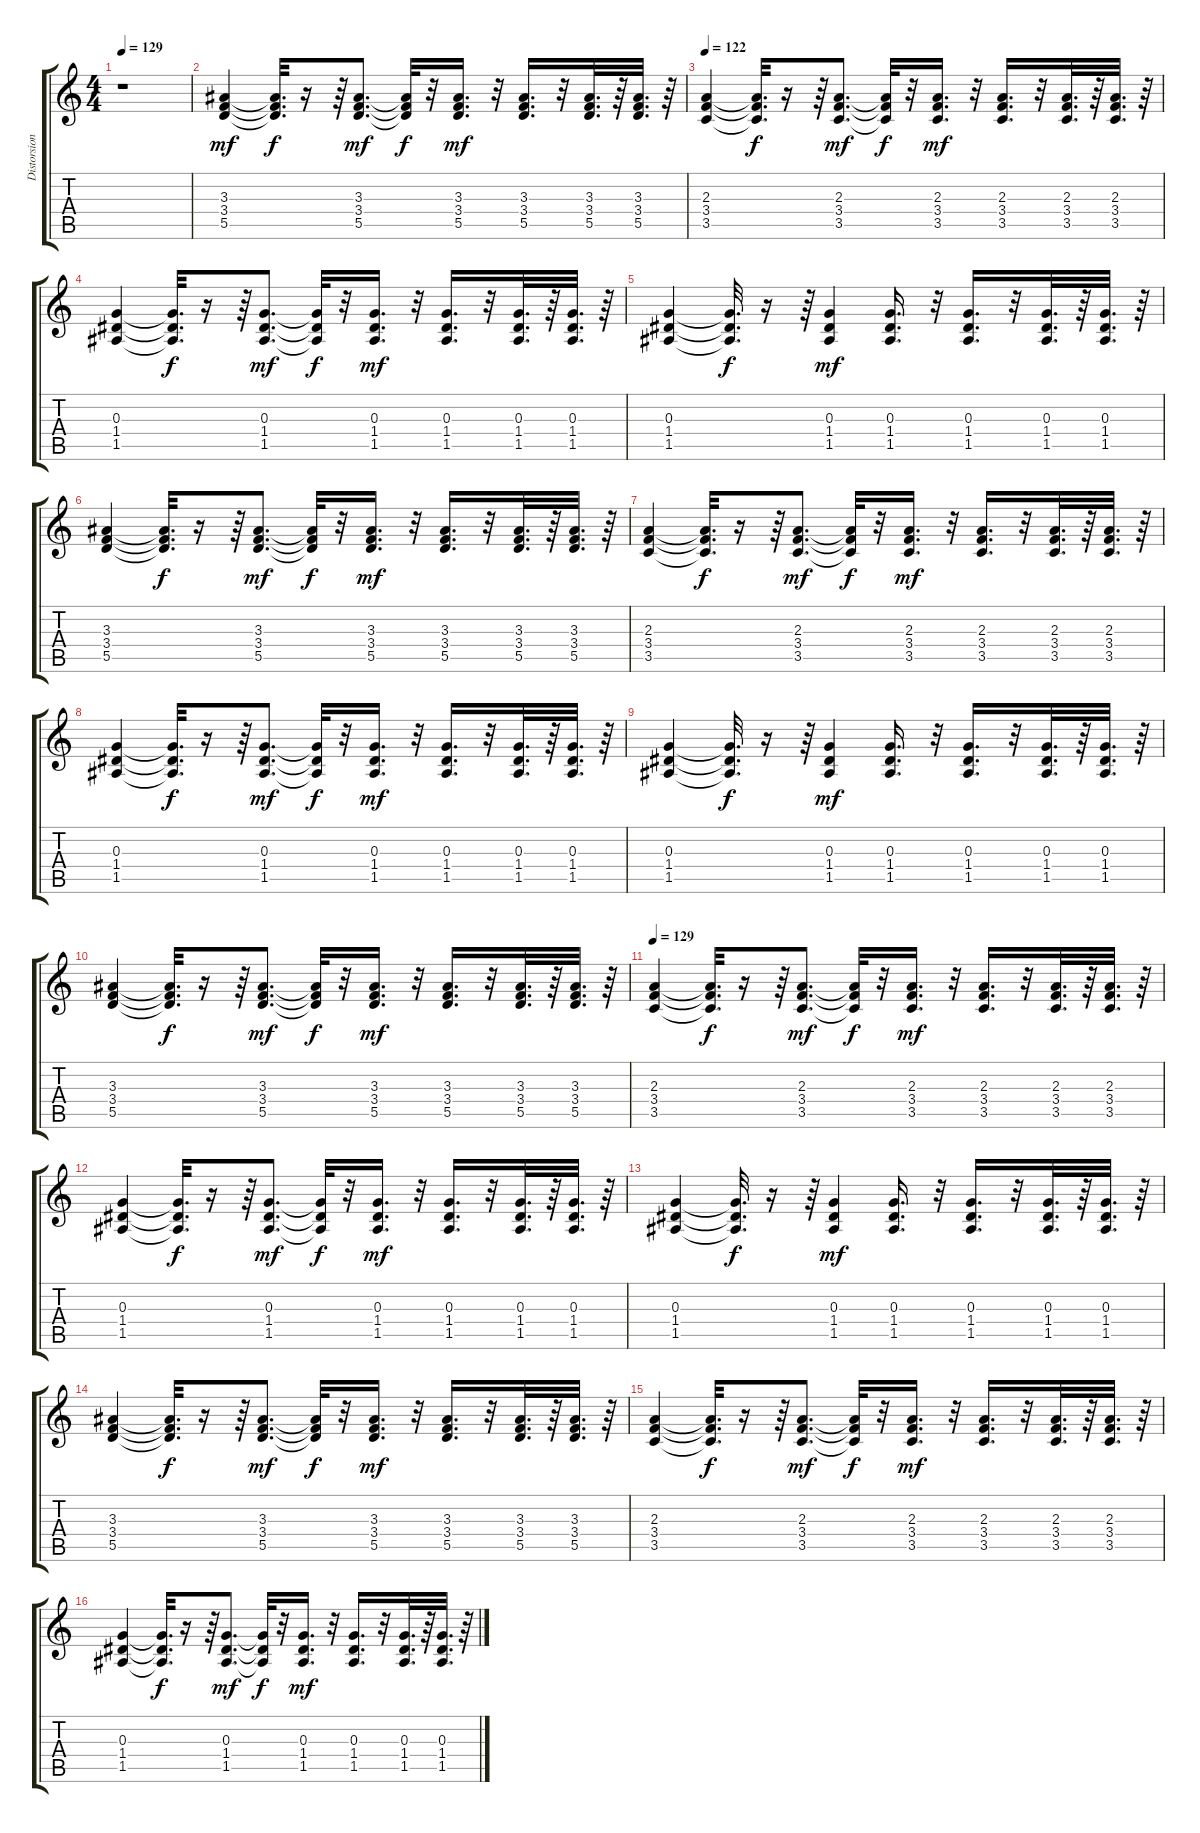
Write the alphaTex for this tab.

\track ("Distorsion" "Distorsion") {instrument distortionguitar}
\staff {score tabs}
\tuning (E4 B3 G3 D3 A2 E2) {hide}
\ts (4 4)
\tempo 129
\clef g2
\ks c
r.1{dy f} |
(3.3 3.4 5.5).4{dy mf} (3.3{t} 3.4{t} 5.5{t}).32{d dy f} r.16 r.64 (3.3 3.4 5.5).8{d dy mf} (3.3{t} 3.4{t} 5.5{t}).32{dy f} r.32 (3.3 3.4 5.5).16{d dy mf} r.32 (3.3 3.4 5.5).16{d} r.32 (3.3 3.4 5.5).32{d} r.64 (3.3 3.4 5.5).32{d} r.64 |
\tempo 122
(2.3 3.4 3.5).4 (2.3{t} 3.4{t} 3.5{t}).32{d dy f} r.16 r.64 (2.3 3.4 3.5).8{d dy mf} (2.3{t} 3.4{t} 3.5{t}).32{dy f} r.32 (2.3 3.4 3.5).16{d dy mf} r.32 (2.3 3.4 3.5).16{d} r.32 (2.3 3.4 3.5).32{d} r.64 (2.3 3.4 3.5).32{d} r.64 |
(0.3 1.4 1.5).4 (0.3{t} 1.4{t} 1.5{t}).32{d dy f} r.16 r.64 (0.3 1.4 1.5).8{d dy mf} (0.3{t} 1.4{t} 1.5{t}).32{dy f} r.32 (0.3 1.4 1.5).16{d dy mf} r.32 (0.3 1.4 1.5).16{d} r.32 (0.3 1.4 1.5).32{d} r.64 (0.3 1.4 1.5).32{d} r.64 |
(0.3 1.4 1.5).4 (0.3{t} 1.4{t} 1.5{t}).32{d dy f} r.16 r.64 (0.3 1.4 1.5).4{dy mf} (0.3 1.4 1.5).16{d} r.32 (0.3 1.4 1.5).16{d} r.32 (0.3 1.4 1.5).32{d} r.64 (0.3 1.4 1.5).32{d} r.64 |
(3.3 3.4 5.5).4 (3.3{t} 3.4{t} 5.5{t}).32{d dy f} r.16 r.64 (3.3 3.4 5.5).8{d dy mf} (3.3{t} 3.4{t} 5.5{t}).32{dy f} r.32 (3.3 3.4 5.5).16{d dy mf} r.32 (3.3 3.4 5.5).16{d} r.32 (3.3 3.4 5.5).32{d} r.64 (3.3 3.4 5.5).32{d} r.64 |
(2.3 3.4 3.5).4 (2.3{t} 3.4{t} 3.5{t}).32{d dy f} r.16 r.64 (2.3 3.4 3.5).8{d dy mf} (2.3{t} 3.4{t} 3.5{t}).32{dy f} r.32 (2.3 3.4 3.5).16{d dy mf} r.32 (2.3 3.4 3.5).16{d} r.32 (2.3 3.4 3.5).32{d} r.64 (2.3 3.4 3.5).32{d} r.64 |
(0.3 1.4 1.5).4 (0.3{t} 1.4{t} 1.5{t}).32{d dy f} r.16 r.64 (0.3 1.4 1.5).8{d dy mf} (0.3{t} 1.4{t} 1.5{t}).32{dy f} r.32 (0.3 1.4 1.5).16{d dy mf} r.32 (0.3 1.4 1.5).16{d} r.32 (0.3 1.4 1.5).32{d} r.64 (0.3 1.4 1.5).32{d} r.64 |
(0.3 1.4 1.5).4 (0.3{t} 1.4{t} 1.5{t}).32{d dy f} r.16 r.64 (0.3 1.4 1.5).4{dy mf} (0.3 1.4 1.5).16{d} r.32 (0.3 1.4 1.5).16{d} r.32 (0.3 1.4 1.5).32{d} r.64 (0.3 1.4 1.5).32{d} r.64 |
(3.3 3.4 5.5).4 (3.3{t} 3.4{t} 5.5{t}).32{d dy f} r.16 r.64 (3.3 3.4 5.5).8{d dy mf} (3.3{t} 3.4{t} 5.5{t}).32{dy f} r.32 (3.3 3.4 5.5).16{d dy mf} r.32 (3.3 3.4 5.5).16{d} r.32 (3.3 3.4 5.5).32{d} r.64 (3.3 3.4 5.5).32{d} r.64 |
\tempo 129
(2.3 3.4 3.5).4 (2.3{t} 3.4{t} 3.5{t}).32{d dy f} r.16 r.64 (2.3 3.4 3.5).8{d dy mf} (2.3{t} 3.4{t} 3.5{t}).32{dy f} r.32 (2.3 3.4 3.5).16{d dy mf} r.32 (2.3 3.4 3.5).16{d} r.32 (2.3 3.4 3.5).32{d} r.64 (2.3 3.4 3.5).32{d} r.64 |
(0.3 1.4 1.5).4 (0.3{t} 1.4{t} 1.5{t}).32{d dy f} r.16 r.64 (0.3 1.4 1.5).8{d dy mf} (0.3{t} 1.4{t} 1.5{t}).32{dy f} r.32 (0.3 1.4 1.5).16{d dy mf} r.32 (0.3 1.4 1.5).16{d} r.32 (0.3 1.4 1.5).32{d} r.64 (0.3 1.4 1.5).32{d} r.64 |
(0.3 1.4 1.5).4 (0.3{t} 1.4{t} 1.5{t}).32{d dy f} r.16 r.64 (0.3 1.4 1.5).4{dy mf} (0.3 1.4 1.5).16{d} r.32 (0.3 1.4 1.5).16{d} r.32 (0.3 1.4 1.5).32{d} r.64 (0.3 1.4 1.5).32{d} r.64 |
(3.3 3.4 5.5).4 (3.3{t} 3.4{t} 5.5{t}).32{d dy f} r.16 r.64 (3.3 3.4 5.5).8{d dy mf} (3.3{t} 3.4{t} 5.5{t}).32{dy f} r.32 (3.3 3.4 5.5).16{d dy mf} r.32 (3.3 3.4 5.5).16{d} r.32 (3.3 3.4 5.5).32{d} r.64 (3.3 3.4 5.5).32{d} r.64 |
(2.3 3.4 3.5).4 (2.3{t} 3.4{t} 3.5{t}).32{d dy f} r.16 r.64 (2.3 3.4 3.5).8{d dy mf} (2.3{t} 3.4{t} 3.5{t}).32{dy f} r.32 (2.3 3.4 3.5).16{d dy mf} r.32 (2.3 3.4 3.5).16{d} r.32 (2.3 3.4 3.5).32{d} r.64 (2.3 3.4 3.5).32{d} r.64 |
(0.3 1.4 1.5).4 (0.3{t} 1.4{t} 1.5{t}).32{d dy f} r.16 r.64 (0.3 1.4 1.5).8{d dy mf} (0.3{t} 1.4{t} 1.5{t}).32{dy f} r.32 (0.3 1.4 1.5).16{d dy mf} r.32 (0.3 1.4 1.5).16{d} r.32 (0.3 1.4 1.5).32{d} r.64 (0.3 1.4 1.5).32{d} r.64
